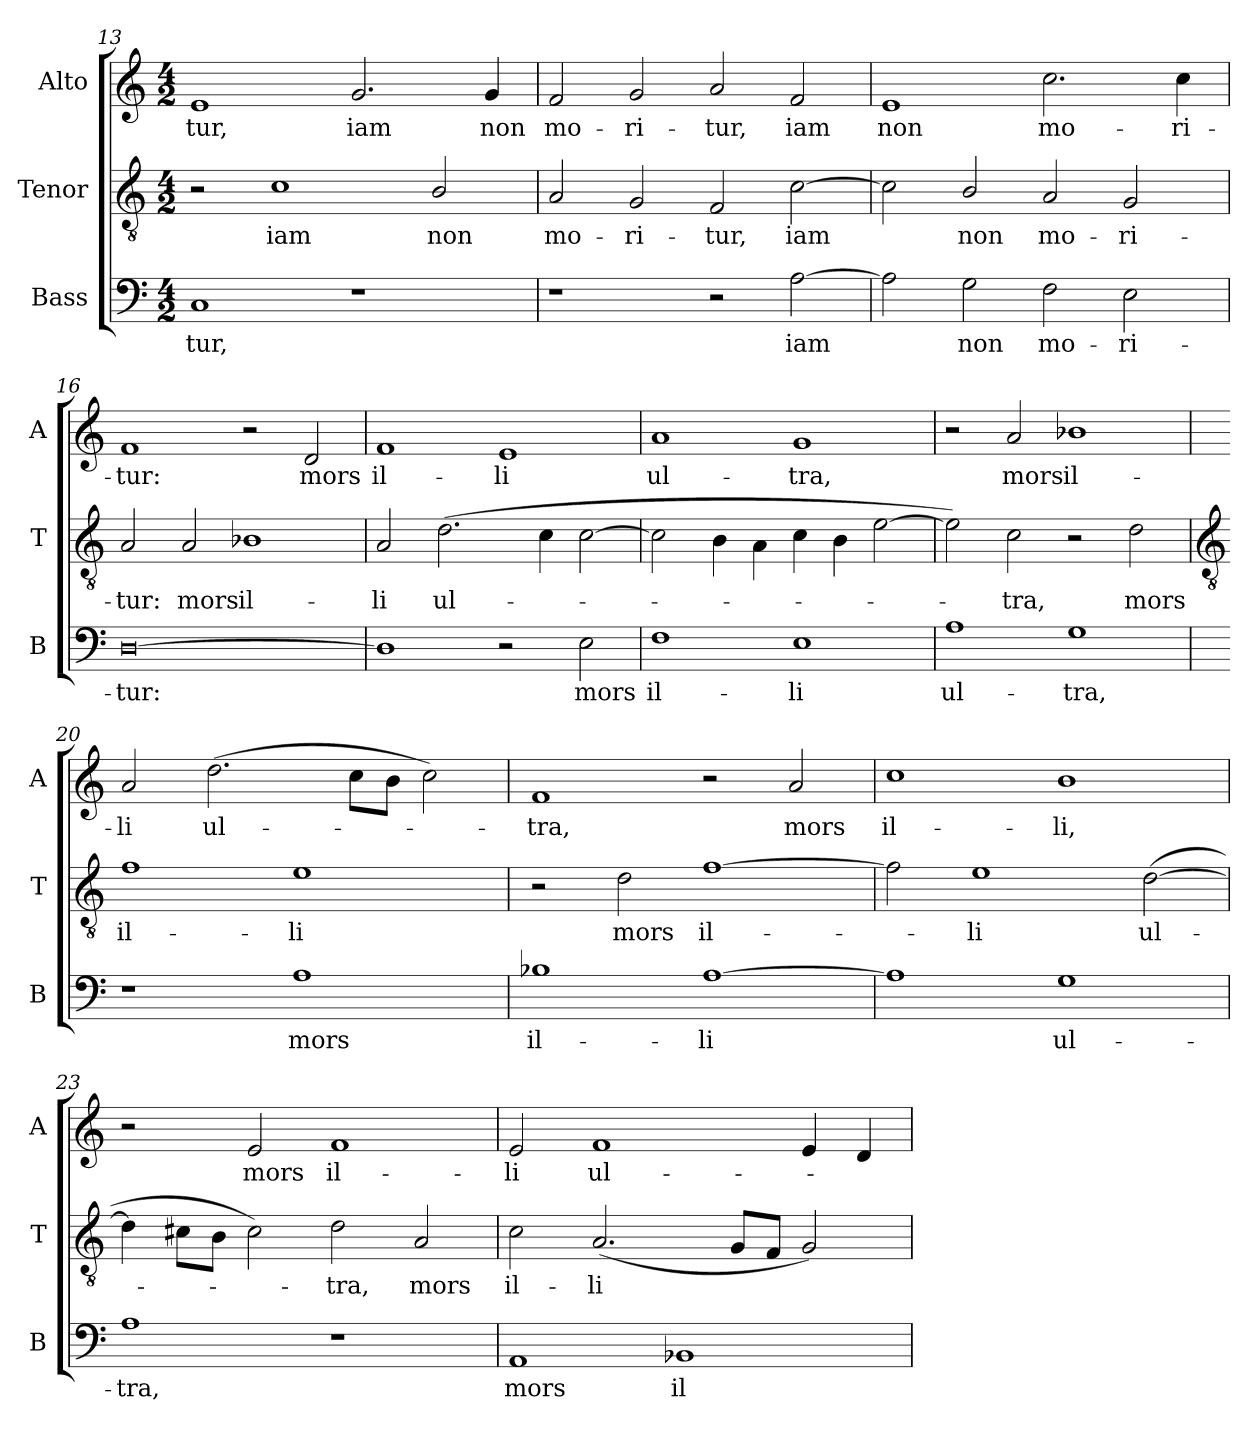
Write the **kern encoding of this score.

**kern	**text	**kern	**text	**kern	**text
*part3	*part3	*part2	*part2	*part1	*part1
*staff3	*staff3	*staff2	*staff2	*staff1	*staff1
*I"Bass	*	*I"Tenor	*	*I"Alto	*
*I'B	*	*I'T	*	*I'A	*
!!LO:LB:g=z
*clefF4	*	*clefGv2	*	*clefG2	*
*k[]	*	*k[]	*	*k[]	*
*C:	*	*C:	*	*C:	*
*M4/2	*	*M4/2	*	*M4/2	*
=13	=13	=13	=13	=13	=13
!	!LO:LY:b	!	!	!	!LO:LY:b
1C	-tur,	2r	.	1e	-tur,
!	!	!	!LO:LY:b	!	!
.	.	1c	iam	.	.
!	!	!	!	!	!LO:LY:b
1r	.	.	.	2.g	iam
!	!	!	!LO:LY:b	!	!
.	.	2B/	non	.	.
!	!	!	!	!	!LO:LY:b
.	.	.	.	4g	non
=14	=14	=14	=14	=14	=14
!	!	!	!LO:LY:b	!	!LO:LY:b
1r	.	2A	mo-	2f	mo-
!	!	!	!LO:LY:b	!	!LO:LY:b
.	.	2G	-ri-	2g	-ri-
!	!	!	!LO:LY:b	!	!LO:LY:b
2r	.	2F	-tur,	2a	-tur,
!	!LO:LY:b	!	!LO:LY:b	!	!LO:LY:b
[2A	iam	[2c	iam	2f	iam
=15	=15	=15	=15	=15	=15
!	!	!	!	!	!LO:LY:b
2A]	.	2c]	.	1e	non
!	!LO:LY:b	!	!LO:LY:b	!	!
2G	non	2B/	non	.	.
!	!LO:LY:b	!	!LO:LY:b	!	!LO:LY:b
2F	mo-	2A	mo-	2.cc	mo-
!	!LO:LY:b	!	!LO:LY:b	!	!
2E	-ri-	2G	-ri-	.	.
!	!	!	!	!	!LO:LY:b
.	.	.	.	4cc	-ri-
=16	=16	=16	=16	=16	=16
!	!LO:LY:b	!	!LO:LY:b	!	!LO:LY:b
[0D	-tur:	2A	-tur:	1f	-tur:
!	!	!	!LO:LY:b	!	!
.	.	2A	mors	.	.
!	!	!	!LO:LY:b	!	!
.	.	1B-X	il-	2r	.
!	!	!	!	!	!LO:LY:b
.	.	.	.	2d	mors
=17	=17	=17	=17	=17	=17
!	!	!	!LO:LY:b	!	!LO:LY:b
1D]	.	2A	-li	1f	il-
!	!	!	!LO:LY:b	!	!
.	.	(>2.d	ul-	.	.
!	!	!	!	!	!LO:LY:b
2r	.	.	.	1e	-li
.	.	4c	.	.	.
!	!LO:LY:b	!	!	!	!
2E	mors	[2c	.	.	.
=18	=18	=18	=18	=18	=18
!	!LO:LY:b	!	!	!	!LO:LY:b
1F	il-	2c]	.	1a	ul-
.	.	4B	.	.	.
.	.	4A\	.	.	.
!	!LO:LY:b	!	!	!	!LO:LY:b
1E	-li	4c	.	1g	-tra,
.	.	4B	.	.	.
.	.	[2e	.	.	.
=19	=19	=19	=19	=19	=19
!	!LO:LY:b	!	!	!	!
1A	ul-	2e])	.	2r	.
!	!	!	!LO:LY:b	!	!LO:LY:b
.	.	2c	tra,	2a	mors
!	!LO:LY:b	!	!	!	!LO:LY:b
1G	-tra,	2r	.	1b-X	il-
!	!	!	!LO:LY:b	!	!
.	.	2d	mors	.	.
!!LO:LB:g=z
=20	=20	=20	=20	=20	=20
*	*	*clefGv2	*	*	*
!	!	!	!LO:LY:b	!	!LO:LY:b
1r	.	1f	il-	2a	-li
!	!	!	!	!	!LO:LY:b
.	.	.	.	(>2.dd	ul-
!	!LO:LY:b	!	!LO:LY:b	!	!
1A	mors	1e	-li	.	.
.	.	.	.	8ccL	.
.	.	.	.	8bJ	.
.	.	.	.	2cc)	.
=21	=21	=21	=21	=21	=21
!	!LO:LY:b	!	!	!	!LO:LY:b
1B-X	il-	2r	.	1f	tra,
!	!	!	!LO:LY:b	!	!
.	.	2d	mors	.	.
!	!LO:LY:b	!	!LO:LY:b	!	!
[1A	-li	[1f	il-	2r	.
!	!	!	!	!	!LO:LY:b
.	.	.	.	2a	mors
=22	=22	=22	=22	=22	=22
!	!	!	!	!	!LO:LY:b
1A]	.	2f]	.	1cc	il-
!	!	!	!LO:LY:b	!	!
.	.	1e	li	.	.
!	!LO:LY:b	!	!	!	!LO:LY:b
1G	ul-	.	.	1b	-li,
!	!	!	!LO:LY:b	!	!
.	.	(>[2d	ul-	.	.
=23	=23	=23	=23	=23	=23
!	!LO:LY:b	!	!	!	!
1A	-tra,	4d]	.	2r	.
.	.	8c#XL	.	.	.
.	.	8BJ	.	.	.
!	!	!	!	!	!LO:LY:b
.	.	2c#)	.	2e	mors
!	!	!	!LO:LY:b	!	!LO:LY:b
1r	.	2d	tra,	1f	il-
!	!	!	!LO:LY:b	!	!
.	.	2A	mors	.	.
=24	=24	=24	=24	=24	=24
!	!LO:LY:b	!	!LO:LY:b	!	!LO:LY:b
1AA	mors	2c	il-	2e	-li
!	!	!	!LO:LY:b	!	!LO:LY:b
.	.	(<2.A	-li	1f	ul-
!	!LO:LY:b	!	!	!	!
1BB-X	il-	.	.	.	.
.	.	8GL	.	.	.
.	.	8FJ	.	.	.
.	.	2G)	.	4e	.
.	.	.	.	4d	.
=	=	=	=	=	=
*-	*-	*-	*-	*-	*-
